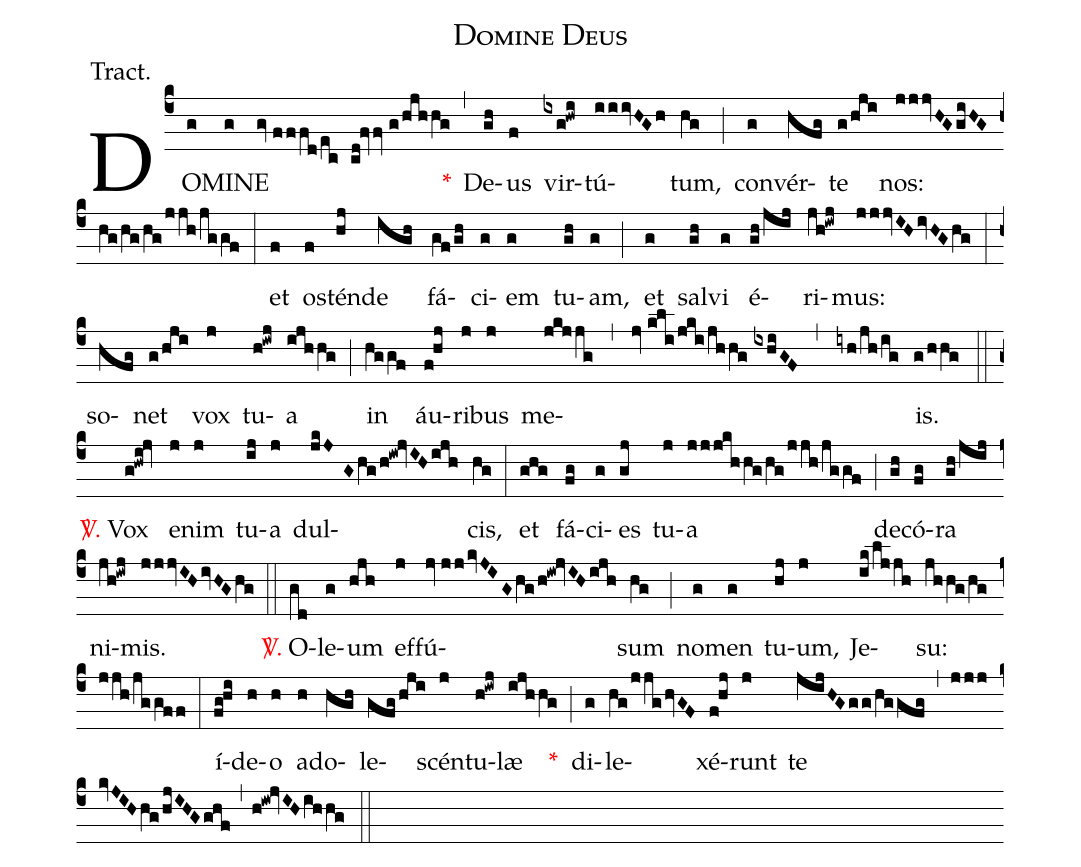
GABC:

name:Domine Deus;
annotation:Tract.;
mode:VIII.;
office-part:Tract;
%%
(c4) DO(g)MI(g)NE(gv//fffd/ec cd!fvv//g/hjhhg) <v>\red{*}</v>(,) De(gh)us(f) vir(ixg!hwi)tú(iiivHGh)tum,(hg) (;) con(g)vér(hfg)te(g/hji) nos:(jjjvHGgiHGhg/hg/hg/jjh/jggf) (:) et(f) os(f)tén(hj)de(igh) fá(gf/gh)ci(g)em(g) tu(gh)am,(g) (;) et(g) sal(gh)vi(g) é(gh/jij)ri(jh!iwj)mus:(jjjvIHivHGhg) (:) so(hfg)net(g/hji) vox(j) tu(h!iwj)a(ijhhg) (;) in(hggf) áu(f!hj)ri(j)bus(j) me(jkjjg,jv//kli/jki/jhhg//ixhiGF,iyh/jh/ig)is.(g/hhg) (::) <v>\red{\Vbar.}</v> Vox(g!hwi!jv) e(j)nim(j) tu(ij)a(j) dul(jkJGhg/h!iw!jvIHijh)cis,(hg) (:) et(ghg) fá(fg)ci(g)es(gj) tu(j)a(jjjkhhg/hg/jjh/jggf) (;) de(gh)có(fg)ra(gh/jij) ni(jh!iwj)mis.(jjjvIHivHGhg) (::) <v>\red{\Vbar.}</v> O(gd)le(g)um(hjh) ef(j)fú(jv//jjkvJIGhg/h!iw!jvIHijh)sum(hg) (;) no(g)men(g) tu(hj)um,(j) Je(ik/ljjh)su:(jhhg/hg/jjh/jggff) (:) í(fg!hi)de(h)o(h) a(h)do(hgh)le(gfg/hji)scén(j)tu(h!iwj)læ(ijhhg) <v>\red{*}</v>(;) di(g)le(hg/jjghvGF)xé(f!hj)runt(j) te(jijHGgg/hggfg,jjjkvJIHhg/hjIHGghf,h!iw!jvIHihhg) (::)
